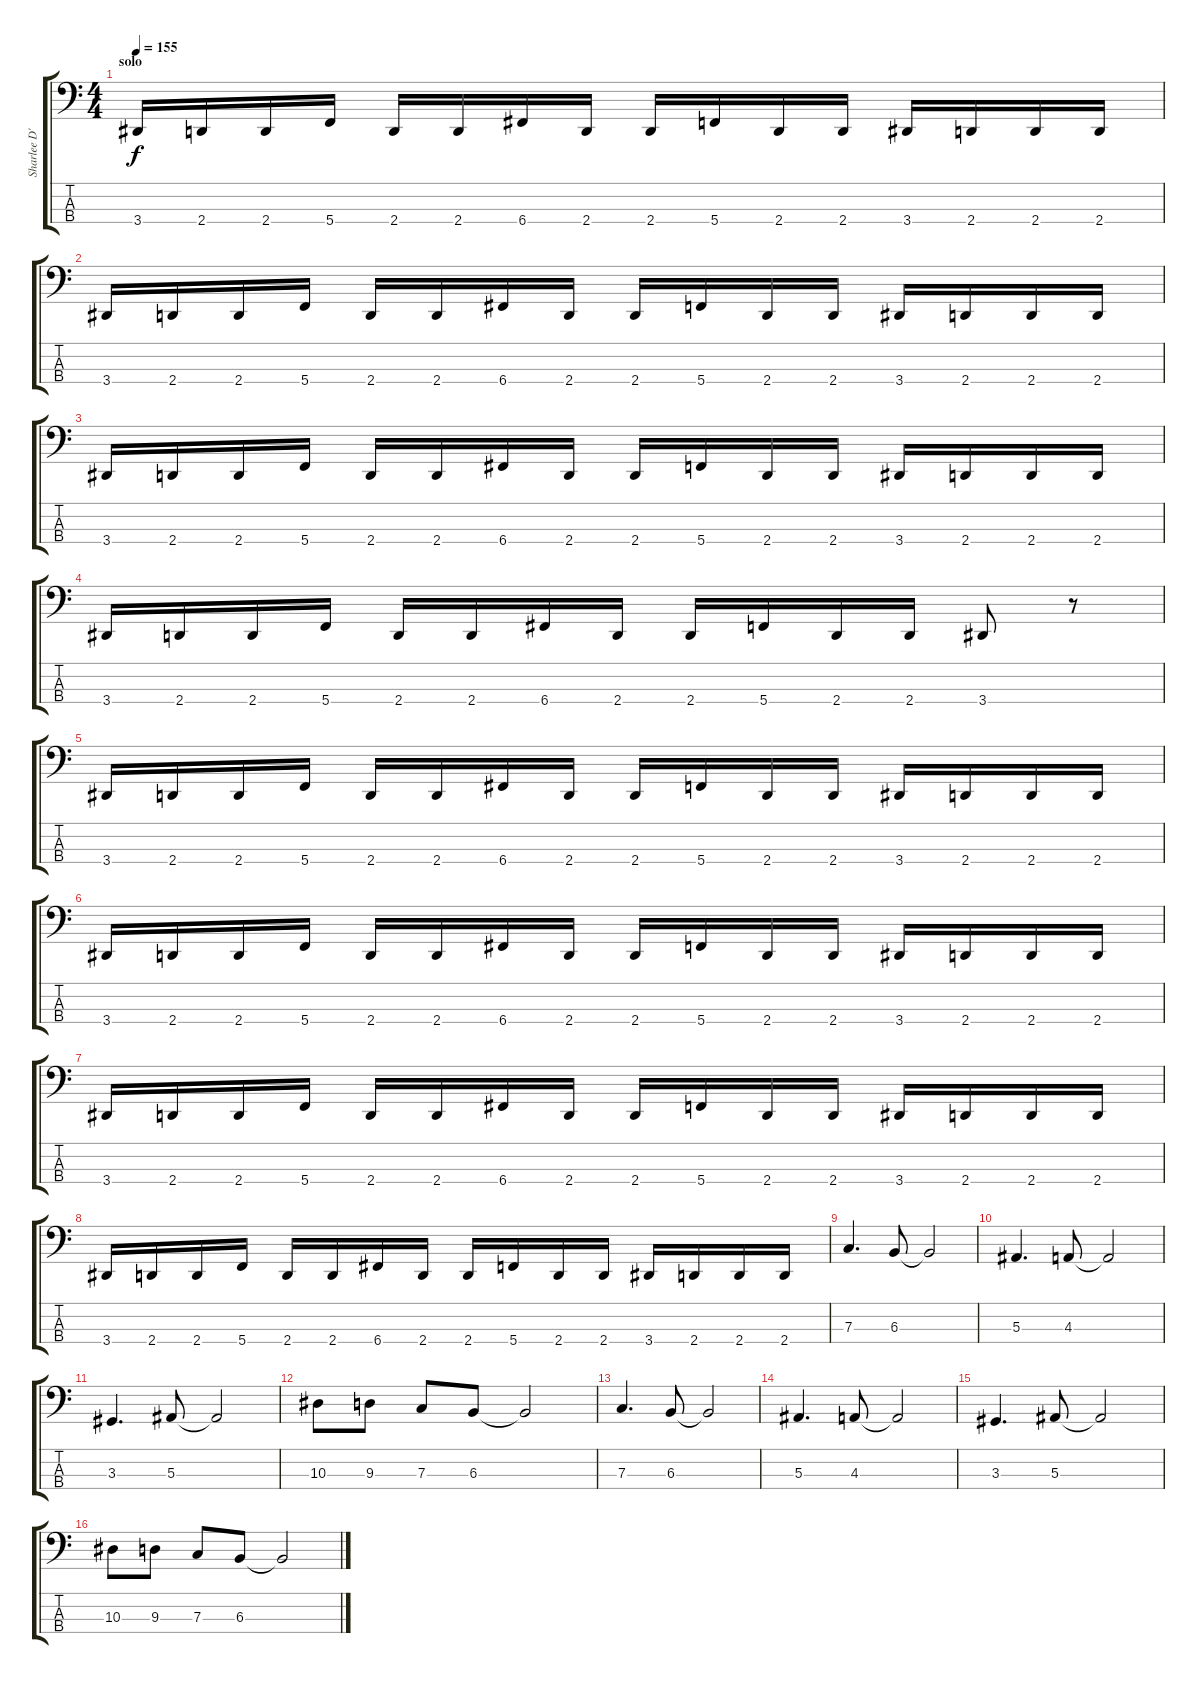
\track ("Sharlee D'Angelo" "Sharlee D'") {instrument electricbassfinger}
\staff {score tabs}
\tuning (Eb2 Bb1 F1 C1) {hide}
\ts (4 4)
\section ("" "solo")
\tempo 155
\clef f4
\ks c
3.4.16{dy f} 2.4.16 2.4.16 5.4.16 2.4.16 2.4.16 6.4.16 2.4.16 2.4.16 5.4.16 2.4.16 2.4.16 3.4.16 2.4.16 2.4.16 2.4.16 |
3.4.16 2.4.16 2.4.16 5.4.16 2.4.16 2.4.16 6.4.16 2.4.16 2.4.16 5.4.16 2.4.16 2.4.16 3.4.16 2.4.16 2.4.16 2.4.16 |
3.4.16 2.4.16 2.4.16 5.4.16 2.4.16 2.4.16 6.4.16 2.4.16 2.4.16 5.4.16 2.4.16 2.4.16 3.4.16 2.4.16 2.4.16 2.4.16 |
3.4.16 2.4.16 2.4.16 5.4.16 2.4.16 2.4.16 6.4.16 2.4.16 2.4.16 5.4.16 2.4.16 2.4.16 3.4.8 r.8 |
3.4.16 2.4.16 2.4.16 5.4.16 2.4.16 2.4.16 6.4.16 2.4.16 2.4.16 5.4.16 2.4.16 2.4.16 3.4.16 2.4.16 2.4.16 2.4.16 |
3.4.16 2.4.16 2.4.16 5.4.16 2.4.16 2.4.16 6.4.16 2.4.16 2.4.16 5.4.16 2.4.16 2.4.16 3.4.16 2.4.16 2.4.16 2.4.16 |
3.4.16 2.4.16 2.4.16 5.4.16 2.4.16 2.4.16 6.4.16 2.4.16 2.4.16 5.4.16 2.4.16 2.4.16 3.4.16 2.4.16 2.4.16 2.4.16 |
3.4.16 2.4.16 2.4.16 5.4.16 2.4.16 2.4.16 6.4.16 2.4.16 2.4.16 5.4.16 2.4.16 2.4.16 3.4.16 2.4.16 2.4.16 2.4.16 |
7.3.4{d} 6.3.8 6.3{t}.2 |
5.3.4{d} 4.3.8 4.3{t}.2 |
3.3.4{d} 5.3.8 5.3{t}.2 |
10.3.8 9.3.8 7.3.8 6.3.8 6.3{t}.2 |
7.3.4{d} 6.3.8 6.3{t}.2 |
5.3.4{d} 4.3.8 4.3{t}.2 |
3.3.4{d} 5.3.8 5.3{t}.2 |
10.3.8 9.3.8 7.3.8 6.3.8 6.3{t}.2
